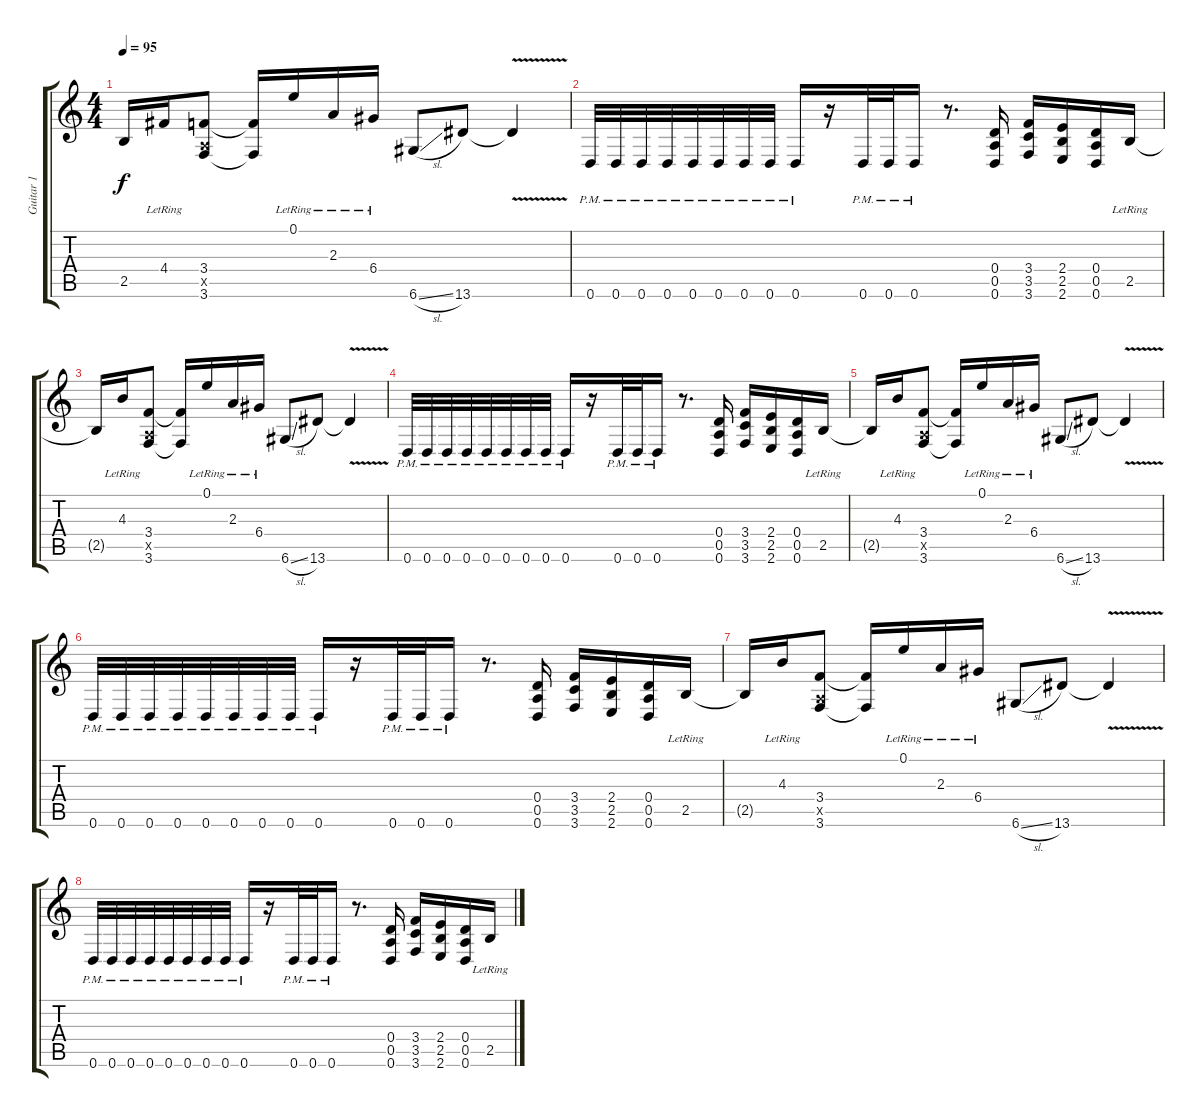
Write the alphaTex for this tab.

\track ("Guitar 1" "Guitar 1") {instrument distortionguitar}
\staff {score tabs}
\tuning (E4 B3 G3 D3 A2 D2) {hide}
\ts (4 4)
\tempo 95
\clef g2
\ks c
2.5{t}.16{dy f} 4.4{lr}.16 (3.4 0.5{x} 3.6).8 (3.4{t} 3.6{t}).16 0.1{lr}.16 2.3{lr}.16 6.4{lr}.16 6.6{sl}.8 13.6.8 13.6{v t}.4 |
0.6{pm}.32 0.6{pm}.32 0.6{pm}.32 0.6{pm}.32 0.6{pm}.32 0.6{pm}.32 0.6{pm}.32 0.6{pm}.32 0.6{pm}.16 r.16 0.6{pm}.32 0.6{pm}.32 0.6{pm}.16 r.8{d} (0.4 0.5 0.6).16 (3.4 3.5 3.6).16 (2.4 2.5 2.6).16 (0.4 0.5 0.6).16 2.5{lr}.16 |
2.5{t}.16 4.3{lr}.16 (3.4 0.5{x} 3.6).8 (3.4{t} 3.6{t}).16 0.1{lr}.16 2.3{lr}.16 6.4{lr}.16 6.6{sl}.8 13.6.8 13.6{v t}.4 |
0.6{pm}.32 0.6{pm}.32 0.6{pm}.32 0.6{pm}.32 0.6{pm}.32 0.6{pm}.32 0.6{pm}.32 0.6{pm}.32 0.6{pm}.16 r.16 0.6{pm}.32 0.6{pm}.32 0.6{pm}.16 r.8{d} (0.4 0.5 0.6).16 (3.4 3.5 3.6).16 (2.4 2.5 2.6).16 (0.4 0.5 0.6).16 2.5{lr}.16 |
2.5{t}.16 4.3{lr}.16 (3.4 0.5{x} 3.6).8 (3.4{t} 3.6{t}).16 0.1{lr}.16 2.3{lr}.16 6.4{lr}.16 6.6{sl}.8 13.6.8 13.6{v t}.4 |
0.6{pm}.32 0.6{pm}.32 0.6{pm}.32 0.6{pm}.32 0.6{pm}.32 0.6{pm}.32 0.6{pm}.32 0.6{pm}.32 0.6{pm}.16 r.16 0.6{pm}.32 0.6{pm}.32 0.6{pm}.16 r.8{d} (0.4 0.5 0.6).16 (3.4 3.5 3.6).16 (2.4 2.5 2.6).16 (0.4 0.5 0.6).16 2.5{lr}.16 |
2.5{t}.16 4.3{lr}.16 (3.4 0.5{x} 3.6).8 (3.4{t} 3.6{t}).16 0.1{lr}.16 2.3{lr}.16 6.4{lr}.16 6.6{sl}.8 13.6.8 13.6{v t}.4 |
0.6{pm}.32 0.6{pm}.32 0.6{pm}.32 0.6{pm}.32 0.6{pm}.32 0.6{pm}.32 0.6{pm}.32 0.6{pm}.32 0.6{pm}.16 r.16 0.6{pm}.32 0.6{pm}.32 0.6{pm}.16 r.8{d} (0.4 0.5 0.6).16 (3.4 3.5 3.6).16 (2.4 2.5 2.6).16 (0.4 0.5 0.6).16 2.5{lr}.16
